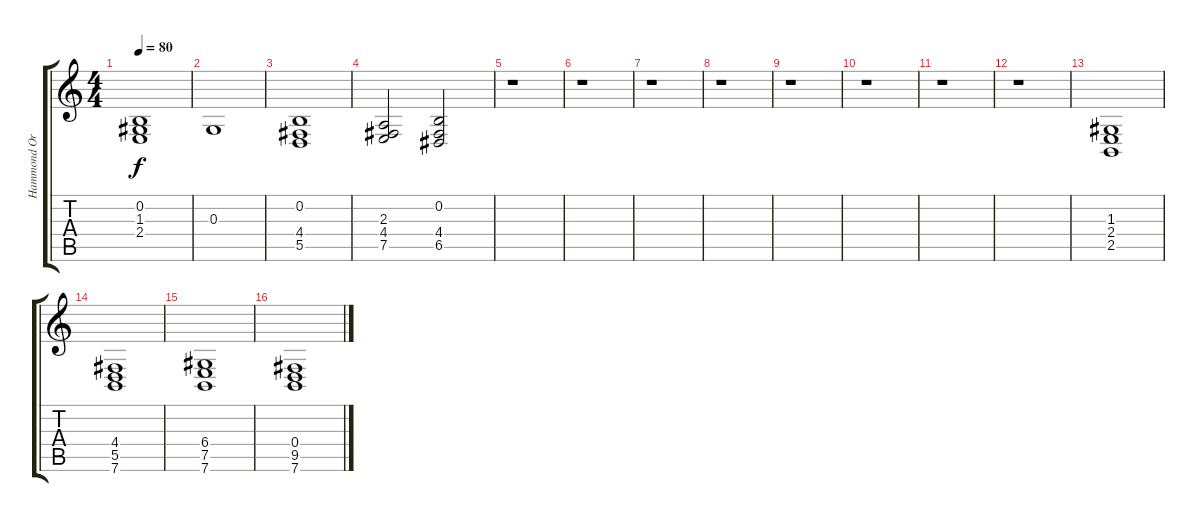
\track ("Hammond Organ" "Hammond Or") {instrument drawbarorgan}
\staff {score tabs}
\tuning (E4 B3 G3 D3 A2 E2) {hide}
\ts (4 4)
\tempo 80
\clef g2
\ks c
(0.2 1.3 2.4).1{dy f} |
0.3.1 |
(0.2 4.4 5.5).1 |
(2.3 4.4 7.5).2 (0.2 4.4 6.5).2 |
r.1 |
r.1 |
r.1 |
r.1 |
r.1 |
r.1 |
r.1 |
r.1 |
(1.3 2.4 2.5).1 |
(4.4 5.5 7.6).1 |
(6.4 7.5 7.6).1 |
(0.4 9.5 7.6).1
